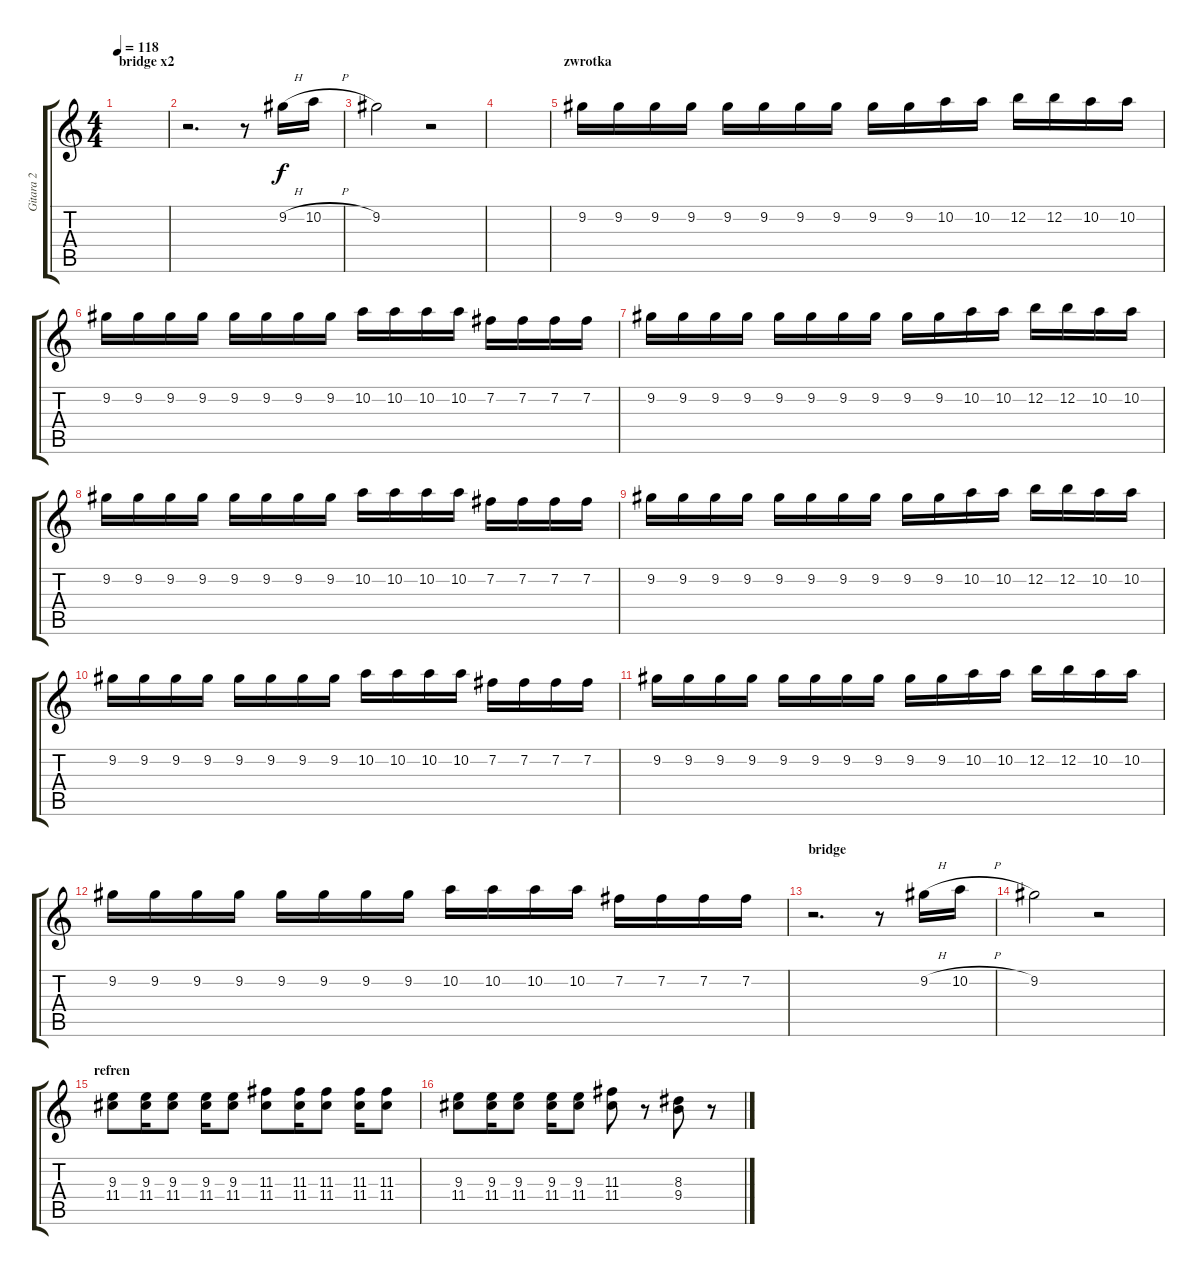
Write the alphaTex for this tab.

\track ("Gitara 2" "Gitara 2") {instrument electricguitarclean}
\staff {score tabs}
\tuning (E4 B3 G3 D3 A2 E2) {hide}
\ts (4 4)
\section ("" "bridge x2")
\tempo 118
\clef g2
\ks c
|
r.2{d} r.8 9.2{h}.16 10.2{h}.16 |
9.2.2 r.2 |
|
\section ("" "zwrotka")
9.2.16 9.2.16 9.2.16 9.2.16 9.2.16 9.2.16 9.2.16 9.2.16 9.2.16 9.2.16 10.2.16 10.2.16 12.2.16 12.2.16 10.2.16 10.2.16 |
9.2.16 9.2.16 9.2.16 9.2.16 9.2.16 9.2.16 9.2.16 9.2.16 10.2.16 10.2.16 10.2.16 10.2.16 7.2.16 7.2.16 7.2.16 7.2.16 |
9.2.16 9.2.16 9.2.16 9.2.16 9.2.16 9.2.16 9.2.16 9.2.16 9.2.16 9.2.16 10.2.16 10.2.16 12.2.16 12.2.16 10.2.16 10.2.16 |
9.2.16 9.2.16 9.2.16 9.2.16 9.2.16 9.2.16 9.2.16 9.2.16 10.2.16 10.2.16 10.2.16 10.2.16 7.2.16 7.2.16 7.2.16 7.2.16 |
9.2.16 9.2.16 9.2.16 9.2.16 9.2.16 9.2.16 9.2.16 9.2.16 9.2.16 9.2.16 10.2.16 10.2.16 12.2.16 12.2.16 10.2.16 10.2.16 |
9.2.16 9.2.16 9.2.16 9.2.16 9.2.16 9.2.16 9.2.16 9.2.16 10.2.16 10.2.16 10.2.16 10.2.16 7.2.16 7.2.16 7.2.16 7.2.16 |
9.2.16 9.2.16 9.2.16 9.2.16 9.2.16 9.2.16 9.2.16 9.2.16 9.2.16 9.2.16 10.2.16 10.2.16 12.2.16 12.2.16 10.2.16 10.2.16 |
9.2.16 9.2.16 9.2.16 9.2.16 9.2.16 9.2.16 9.2.16 9.2.16 10.2.16 10.2.16 10.2.16 10.2.16 7.2.16 7.2.16 7.2.16 7.2.16 |
\section ("" "bridge")
r.2{d} r.8 9.2{h}.16 10.2{h}.16 |
9.2.2 r.2 |
\section ("" "refren")
(9.3 11.4).8 (9.3 11.4).16 (9.3 11.4).8 (9.3 11.4).16 (9.3 11.4).8 (11.3 11.4).8 (11.3 11.4).16 (11.3 11.4).8 (11.3 11.4).16 (11.3 11.4).8 |
(9.3 11.4).8 (9.3 11.4).16 (9.3 11.4).8 (9.3 11.4).16 (9.3 11.4).8 (11.3 11.4).8 r.8 (8.3 9.4).8 r.8
